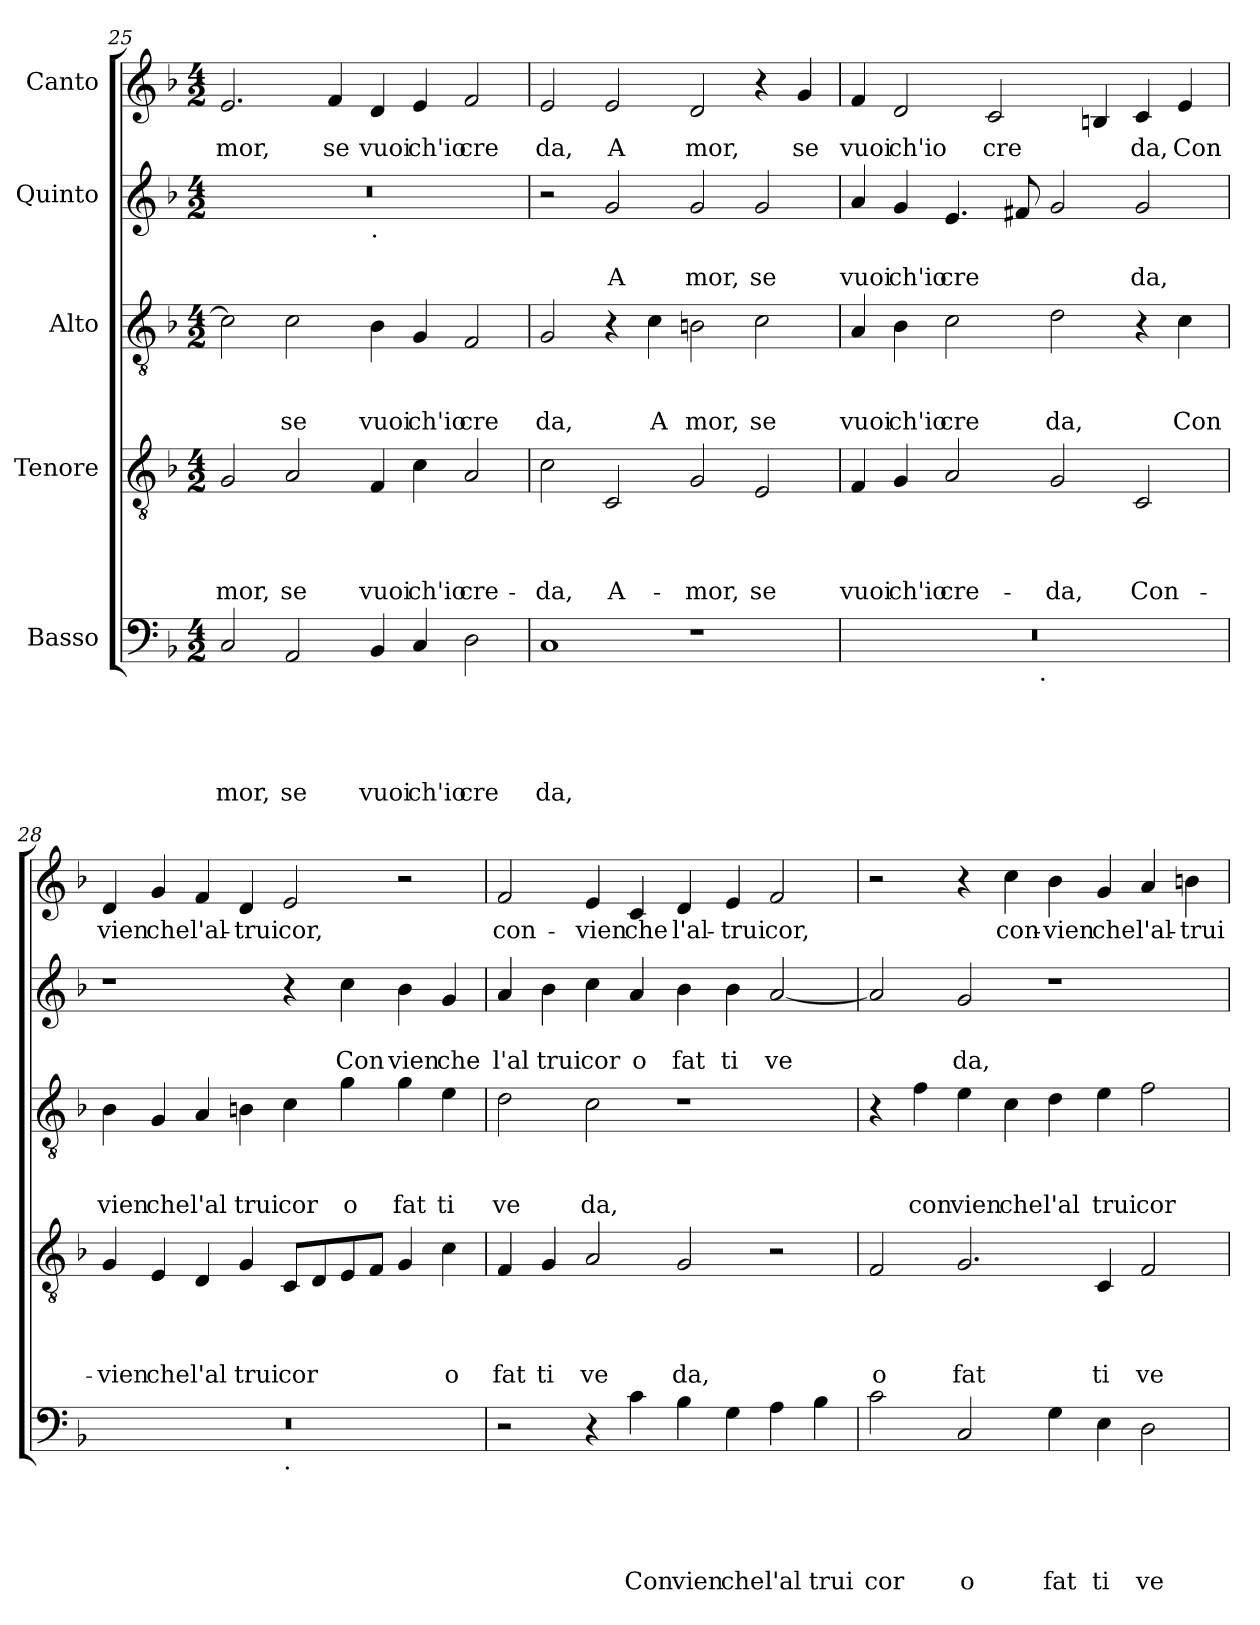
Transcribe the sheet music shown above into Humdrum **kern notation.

**kern	**text	**text	**text	**text	**text	**kern	**text	**text	**text	**text	**kern	**text	**text	**text	**kern	**text	**text	**kern	**text
*part5	*part5	*part5	*part5	*part5	*part5	*part4	*part4	*part4	*part4	*part4	*part3	*part3	*part3	*part3	*part2	*part2	*part2	*part1	*part1
*staff5	*staff5	*staff5	*staff5	*staff5	*staff5	*staff4	*staff4	*staff4	*staff4	*staff4	*staff3	*staff3	*staff3	*staff3	*staff2	*staff2	*staff2	*staff1	*staff1
*I"Basso	*	*	*	*	*	*I"Tenore	*	*	*	*	*I"Alto	*	*	*	*I"Quinto	*	*	*I"Canto	*
*clefF4	*	*	*	*	*	*clefGv2	*	*	*	*	*clefGv2	*	*	*	*clefG2	*	*	*clefG2	*
*k[b-]	*	*	*	*	*	*k[b-]	*	*	*	*	*k[b-]	*	*	*	*k[b-]	*	*	*k[b-]	*
*F:	*	*	*	*	*	*F:	*	*	*	*	*F:	*	*	*	*F:	*	*	*F:	*
*M4/2	*	*	*	*	*	*M4/2	*	*	*	*	*M4/2	*	*	*	*M4/2	*	*	*M4/2	*
=25	=25	=25	=25	=25	=25	=25	=25	=25	=25	=25	=25	=25	=25	=25	=25	=25	=25	=25	=25
!	!	!	!	!	!LO:LY:b	!	!	!	!	!LO:LY:b	!	!	!	!	!	!	!	!	!LO:LY:b
*	*	*	*	*	*	*	*	*	*	*	*	*	*	*	*^	*	*	*	*
2C/	.	.	.	.	mor,	2G/	.	.	.	-mor,	2c\]	.	.	.	0r	1ryy	.	.	2.e/	mor,
!	!	!	!	!	!LO:LY:b	!	!	!	!	!LO:LY:b	!	!	!	!LO:LY:b	!	!	!	!	!	!
2AA/	.	.	.	.	se	2A/	.	.	.	se	2c\	.	.	se	.	.	.	.	.	.
!	!	!	!	!	!	!	!	!	!	!	!	!	!	!	!	!	!	!	!	!LO:LY:b
.	.	.	.	.	.	.	.	.	.	.	.	.	.	.	.	.	.	.	4f/	se
!	!	!	!	!	!	!	!	!	!	!	!	!	!	!	!	!LO:TX:b:t=.	!	!	!	!
!	!	!	!	!	!LO:LY:b	!	!	!	!	!LO:LY:b	!	!	!	!LO:LY:b	!	!	!	!	!	!LO:LY:b
4BB-/	.	.	.	.	vuoi	4F/	.	.	.	vuoi	4B-\	.	.	vuoi	.	1ryy	.	.	4d/	vuoi
!	!	!	!	!	!LO:LY:b	!	!	!	!	!LO:LY:b	!	!	!	!LO:LY:b	!	!	!	!	!	!LO:LY:b
4C/	.	.	.	.	ch'io	4c\	.	.	.	ch'io	4G/	.	.	ch'io	.	.	.	.	4e/	ch'io
!	!	!	!	!	!LO:LY:b	!	!	!	!	!LO:LY:b	!	!	!	!LO:LY:b	!	!	!	!	!	!LO:LY:b
2D\	.	.	.	.	cre	2A/	.	.	.	cre-	2F/	.	.	cre	.	.	.	.	2f/	cre
=26	=26	=26	=26	=26	=26	=26	=26	=26	=26	=26	=26	=26	=26	=26	=26	=26	=26	=26	=26	=26
!	!	!	!	!	!LO:LY:b	!	!	!	!	!LO:LY:b	!	!	!	!LO:LY:b	!	!	!	!	!	!LO:LY:b
*	*	*	*	*	*	*	*	*	*	*	*	*	*	*	*v	*v	*	*	*	*
1C	.	.	.	.	da,	2c\	.	.	.	-da,	2G/	.	.	da,	2r	.	.	2e/	da,
!	!	!	!	!	!	!	!	!	!	!LO:LY:b	!	!	!	!	!	!	!LO:LY:b	!	!LO:LY:b
.	.	.	.	.	.	2C/	.	.	.	A-	4r	.	.	.	2g/	.	A	2e/	A
!	!	!	!	!	!	!	!	!	!	!	!	!	!	!LO:LY:b	!	!	!	!	!
.	.	.	.	.	.	.	.	.	.	.	4c\	.	.	A	.	.	.	.	.
!	!	!	!	!	!	!	!	!	!	!LO:LY:b	!	!	!	!LO:LY:b	!	!	!LO:LY:b	!	!LO:LY:b
1r	.	.	.	.	.	2G/	.	.	.	-mor,	2Bn\	.	.	mor,	2g/	.	mor,	2d/	mor,
!	!	!	!	!	!	!	!	!	!	!LO:LY:b	!	!	!	!LO:LY:b	!	!	!LO:LY:b	!	!
.	.	.	.	.	.	2E/	.	.	.	se	2c\	.	.	se	2g/	.	se	4r	.
!	!	!	!	!	!	!	!	!	!	!	!	!	!	!	!	!	!	!	!LO:LY:b
.	.	.	.	.	.	.	.	.	.	.	.	.	.	.	.	.	.	4g/	se
=27	=27	=27	=27	=27	=27	=27	=27	=27	=27	=27	=27	=27	=27	=27	=27	=27	=27	=27	=27
!	!	!	!	!	!	!	!	!	!	!LO:LY:b	!	!	!	!LO:LY:b	!	!	!LO:LY:b	!	!LO:LY:b
*^	*	*	*	*	*	*	*	*	*	*	*	*	*	*	*	*	*	*	*
0r	2ryy	.	.	.	.	.	4F/	.	.	.	vuoi	4A/	.	.	vuoi	4a/	.	vuoi	4f/	vuoi
!	!	!	!	!	!	!	!	!	!	!	!LO:LY:b	!	!	!	!LO:LY:b	!	!	!LO:LY:b	!	!LO:LY:b
.	.	.	.	.	.	.	4G/	.	.	.	ch'io	4B-\	.	.	ch'io	4g/	.	ch'io	2d/	ch'io
!	!	!	!	!	!	!	!	!	!	!	!LO:LY:b	!	!	!	!LO:LY:b	!	!	!LO:LY:b	!	!
.	4...ryy	.	.	.	.	.	2A/	.	.	.	cre-	2c\	.	.	cre	4.e/	.	cre	.	.
!	!	!	!	!	!	!	!	!	!	!	!	!	!	!	!	!	!	!	!	!LO:LY:b
.	.	.	.	.	.	.	.	.	.	.	.	.	.	.	.	.	.	.	2c/	cre
.	.	.	.	.	.	.	.	.	.	.	.	.	.	.	.	8f#X/	.	.	.	.
!	!LO:TX:b:t=.	!	!	!	!	!	!	!	!	!	!	!	!	!	!	!	!	!	!	!
.	1ryy	.	.	.	.	.	.	.	.	.	.	.	.	.	.	.	.	.	.	.
!	!	!	!	!	!	!	!	!	!	!	!LO:LY:b	!	!	!	!LO:LY:b	!	!	!	!	!
.	.	.	.	.	.	.	2G/	.	.	.	-da,	2d\	.	.	da,	2g/	.	.	.	.
.	.	.	.	.	.	.	.	.	.	.	.	.	.	.	.	.	.	.	4Bn/	.
!	!	!	!	!	!	!	!	!	!	!	!LO:LY:b	!	!	!	!	!	!	!LO:LY:b	!	!LO:LY:b
.	.	.	.	.	.	.	2C/	.	.	.	Con-	4r	.	.	.	2g/	.	da,	4c/	da,
!	!	!	!	!	!	!	!	!	!	!	!	!	!	!	!LO:LY:b	!	!	!	!	!LO:LY:b
.	.	.	.	.	.	.	.	.	.	.	.	4c\	.	.	Con	.	.	.	4e</	Con
.	32ryy	.	.	.	.	.	.	.	.	.	.	.	.	.	.	.	.	.	.	.
!!LO:LB:g=z
=28	=28	=28	=28	=28	=28	=28	=28	=28	=28	=28	=28	=28	=28	=28	=28	=28	=28	=28	=28	=28
!	!	!	!	!	!	!	!	!	!	!	!LO:LY:b	!	!	!	!LO:LY:b	!	!	!	!	!LO:LY:b
0r	1ryy	.	.	.	.	.	4G/	.	.	.	-vien	4B-\	.	.	vien	1r	.	.	4d/	vien
!	!	!	!	!	!	!	!	!	!	!	!LO:LY:b	!	!	!	!LO:LY:b	!	!	!	!	!LO:LY:b
.	.	.	.	.	.	.	4E/	.	.	.	che	4G/	.	.	che	.	.	.	4g/	che
!	!	!	!	!	!	!	!	!	!	!	!LO:LY:b	!	!	!	!LO:LY:b	!	!	!	!	!LO:LY:b
.	.	.	.	.	.	.	4D/	.	.	.	l'al	4A/	.	.	l'al	.	.	.	4f/	l'al-
!	!	!	!	!	!	!	!	!	!	!	!LO:LY:b	!	!	!	!LO:LY:b	!	!	!	!	!LO:LY:b
.	.	.	.	.	.	.	4G/	.	.	.	trui	4Bn\	.	.	trui	.	.	.	4d/	-trui
!	!LO:TX:b:t=.	!	!	!	!	!	!	!	!	!	!	!	!	!	!	!	!	!	!	!
!	!	!	!	!	!	!	!	!	!	!	!LO:LY:b	!	!	!	!LO:LY:b	!	!	!	!	!LO:LY:b
.	1ryy	.	.	.	.	.	8C/L	.	.	.	cor	4c\	.	.	cor	4r	.	.	2e/	cor,
.	.	.	.	.	.	.	8D/	.	.	.	.	.	.	.	.	.	.	.	.	.
!	!	!	!	!	!	!	!	!	!	!	!	!	!	!	!LO:LY:b	!	!	!LO:LY:b	!	!
.	.	.	.	.	.	.	8E/	.	.	.	.	4g\	.	.	o	4cc\	.	Con	.	.
.	.	.	.	.	.	.	8F/J	.	.	.	.	.	.	.	.	.	.	.	.	.
!	!	!	!	!	!	!	!	!	!	!	!	!	!	!	!LO:LY:b	!	!	!LO:LY:b	!	!
.	.	.	.	.	.	.	4G/	.	.	.	.	4g\	.	.	fat	4b-\	.	vien	2r	.
!	!	!	!	!	!	!	!	!	!	!	!LO:LY:b	!	!	!	!LO:LY:b	!	!	!LO:LY:b	!	!
.	.	.	.	.	.	.	4c\	.	.	.	o	4e\	.	.	ti	4g/	.	che	.	.
=29	=29	=29	=29	=29	=29	=29	=29	=29	=29	=29	=29	=29	=29	=29	=29	=29	=29	=29	=29	=29
!	!	!	!	!	!	!	!	!	!	!	!LO:LY:b	!	!	!	!LO:LY:b	!	!	!LO:LY:b	!	!LO:LY:b
*v	*v	*	*	*	*	*	*	*	*	*	*	*	*	*	*	*	*	*	*	*
2r	.	.	.	.	.	4F/	.	.	.	fat	2d\	.	.	ve	4a/	.	l'al	2f/	con-
!	!	!	!	!	!	!	!	!	!	!LO:LY:b	!	!	!	!	!	!	!LO:LY:b	!	!
.	.	.	.	.	.	4G/	.	.	.	ti	.	.	.	.	4b-\	.	trui	.	.
!	!	!	!	!	!	!	!	!	!	!LO:LY:b	!	!	!	!LO:LY:b	!	!	!LO:LY:b	!	!LO:LY:b
4r	.	.	.	.	.	2A/	.	.	.	ve	2c\	.	.	da,	4cc\	.	cor	4e/	-vien
!	!	!	!	!	!LO:LY:b	!	!	!	!	!	!	!	!	!	!	!	!LO:LY:b	!	!LO:LY:b
4c\	.	.	.	.	Con	.	.	.	.	.	.	.	.	.	4a/	.	o	4c/	che
!	!	!	!	!	!LO:LY:b	!	!	!	!	!LO:LY:b	!	!	!	!	!	!	!LO:LY:b	!	!LO:LY:b
4B-\	.	.	.	.	vien	2G/	.	.	.	da,	1r	.	.	.	4b-\	.	fat	4d/	l'al-
!	!	!	!	!	!LO:LY:b	!	!	!	!	!	!	!	!	!	!	!	!LO:LY:b	!	!LO:LY:b
4G\	.	.	.	.	che	.	.	.	.	.	.	.	.	.	4b-\	.	ti	4e/	-trui
!	!	!	!	!	!LO:LY:b	!	!	!	!	!	!	!	!	!	!	!	!LO:LY:b	!	!LO:LY:b
4A\	.	.	.	.	l'al	2r	.	.	.	.	.	.	.	.	[<2a/	.	ve	2f/	cor,
!	!	!	!	!	!LO:LY:b	!	!	!	!	!	!	!	!	!	!	!	!	!	!
4B-\	.	.	.	.	trui	.	.	.	.	.	.	.	.	.	.	.	.	.	.
=30	=30	=30	=30	=30	=30	=30	=30	=30	=30	=30	=30	=30	=30	=30	=30	=30	=30	=30	=30
!	!	!	!	!	!LO:LY:b	!	!	!	!	!LO:LY:b	!	!	!	!	!	!	!	!	!
2c\	.	.	.	.	cor	2F/	.	.	.	o	4r	.	.	.	2a/]	.	.	2r	.
!	!	!	!	!	!	!	!	!	!	!	!	!	!	!LO:LY:b	!	!	!	!	!
.	.	.	.	.	.	.	.	.	.	.	4f\	.	.	con	.	.	.	.	.
!	!	!	!	!	!LO:LY:b	!	!	!	!	!LO:LY:b	!	!	!	!LO:LY:b	!	!	!LO:LY:b	!	!
2C/	.	.	.	.	o	2.G/	.	.	.	fat	4e\	.	.	vien	2g/	.	da,	4r	.
!	!	!	!	!	!	!	!	!	!	!	!	!	!	!LO:LY:b	!	!	!	!	!LO:LY:b
.	.	.	.	.	.	.	.	.	.	.	4c\	.	.	che	.	.	.	4cc\	con-
!	!	!	!	!	!LO:LY:b	!	!	!	!	!	!	!	!	!LO:LY:b	!	!	!	!	!LO:LY:b
4G\	.	.	.	.	fat	.	.	.	.	.	4d\	.	.	l'al	1r	.	.	4b-\	-vien
!	!	!	!	!	!LO:LY:b	!	!	!	!	!LO:LY:b	!	!	!	!LO:LY:b	!	!	!	!	!LO:LY:b
4E\	.	.	.	.	ti	4C/	.	.	.	ti	4e\	.	.	trui	.	.	.	4g/	che
!	!	!	!	!	!LO:LY:b	!	!	!	!	!LO:LY:b	!	!	!	!LO:LY:b	!	!	!	!	!LO:LY:b
2D\	.	.	.	.	ve	2F/	.	.	.	ve	2f\	.	.	cor	.	.	.	4a/	l'al-
!	!	!	!	!	!	!	!	!	!	!	!	!	!	!	!	!	!	!	!LO:LY:b
.	.	.	.	.	.	.	.	.	.	.	.	.	.	.	.	.	.	4bn\	-trui
=	=	=	=	=	=	=	=	=	=	=	=	=	=	=	=	=	=	=	=
*-	*-	*-	*-	*-	*-	*-	*-	*-	*-	*-	*-	*-	*-	*-	*-	*-	*-	*-	*-
